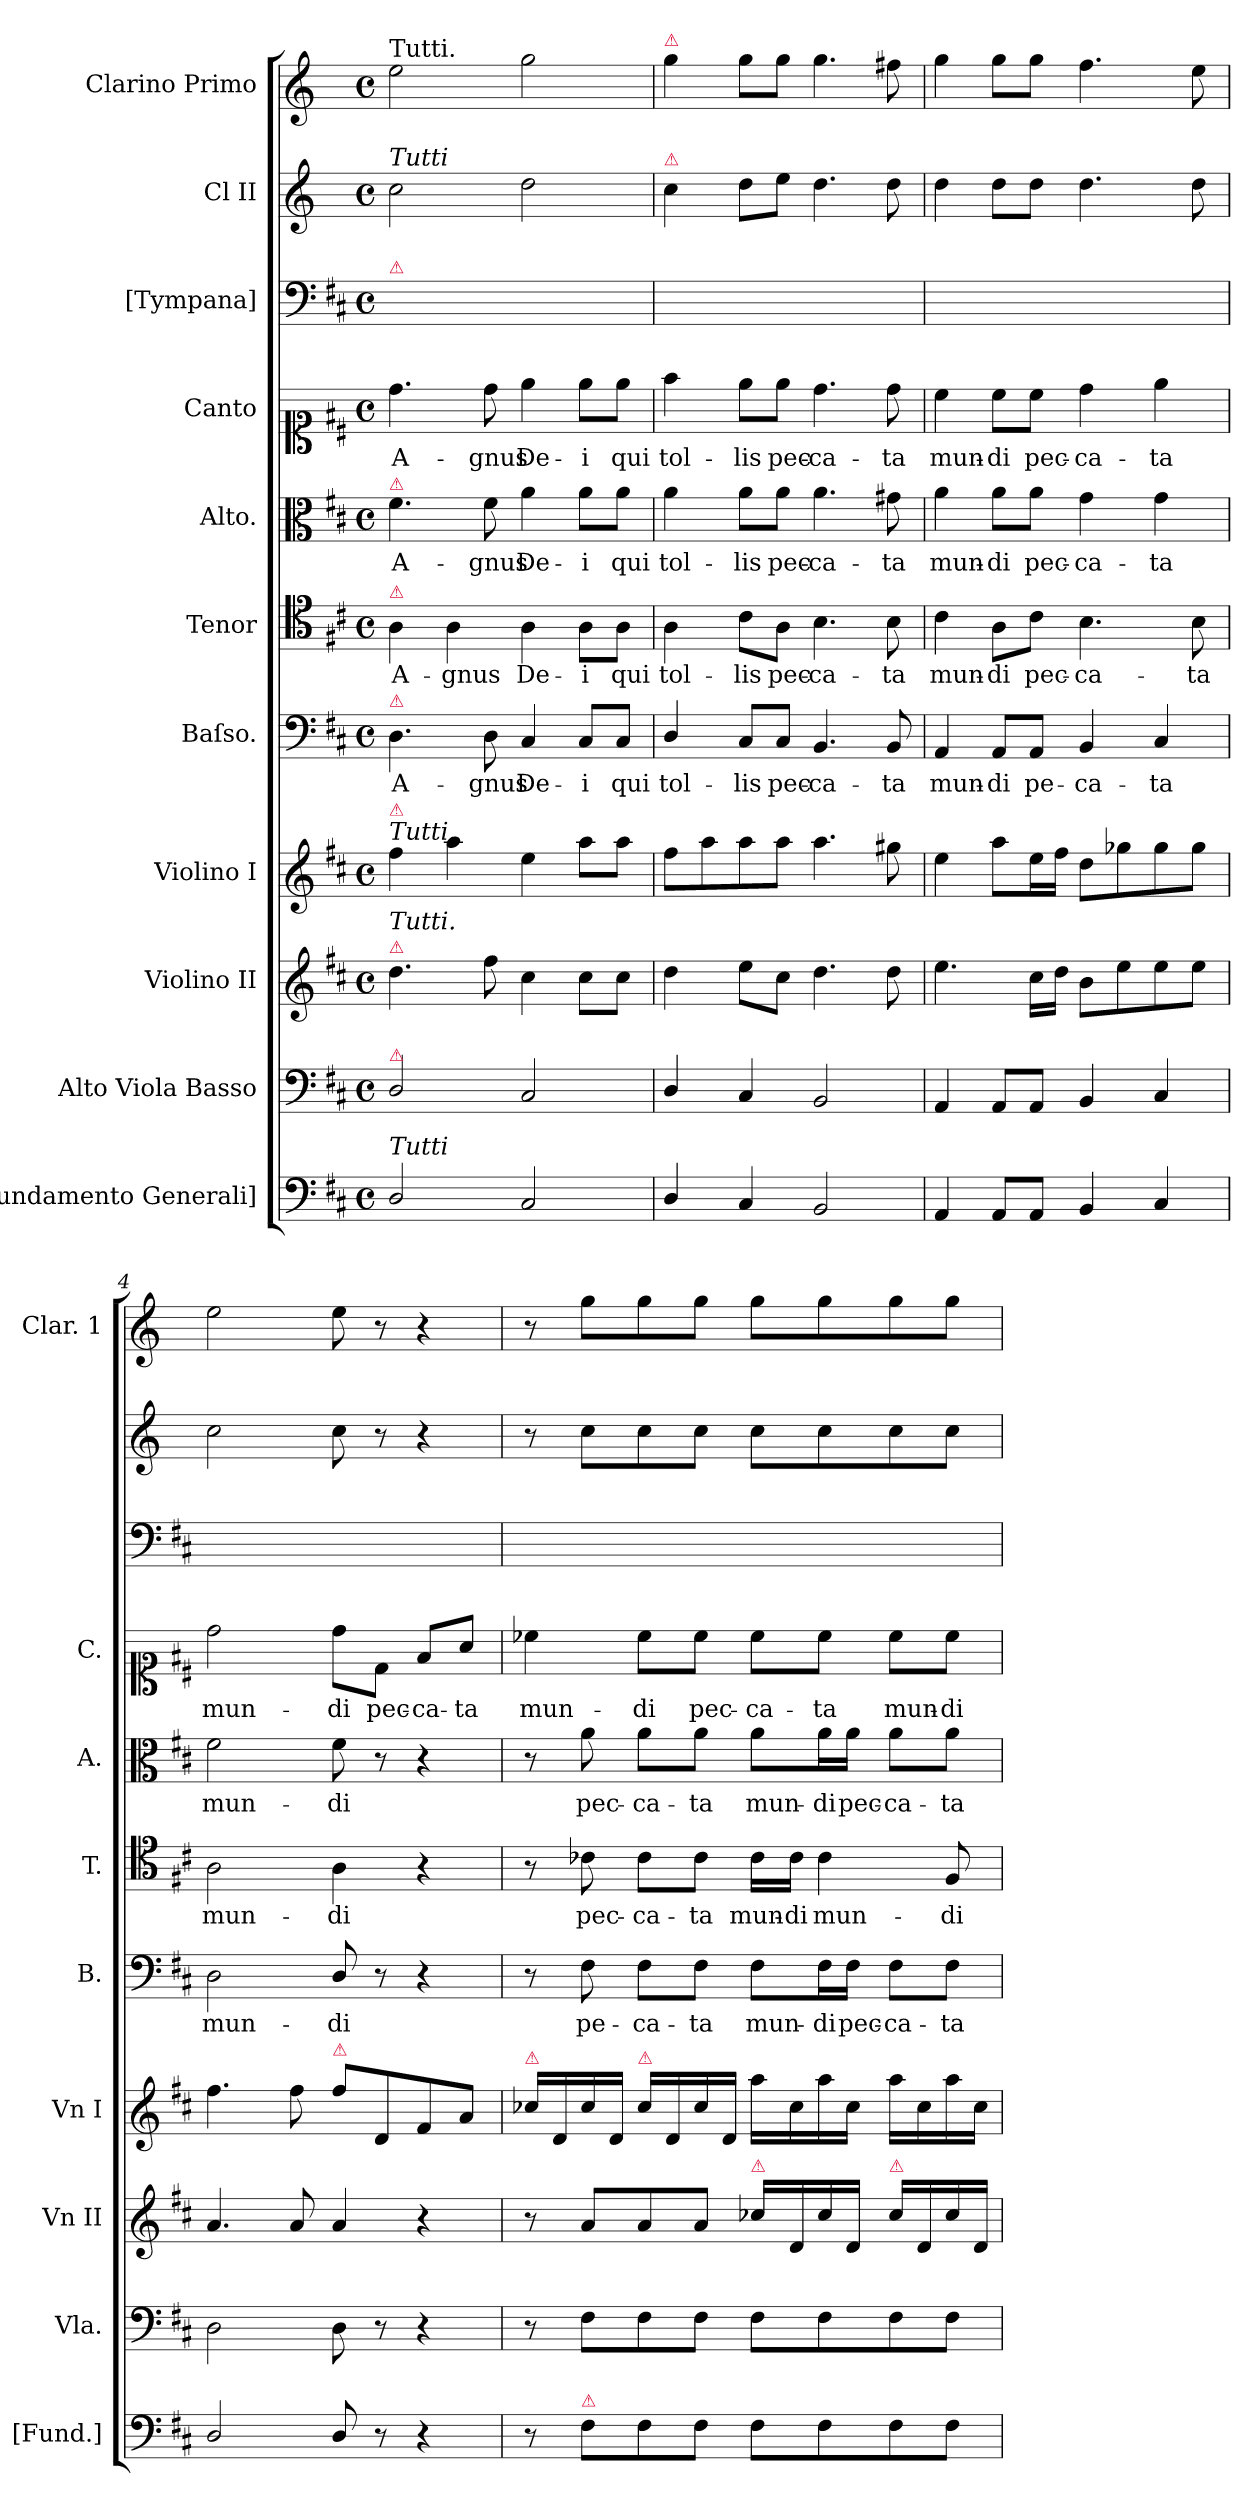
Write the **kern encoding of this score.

**kern	**kern	**kern	**kern	**kern	**text	**kern	**text	**kern	**text	**kern	**text	**kern	**kern	**kern
*part11	*part10	*part9	*part8	*part7	*part7	*part6	*part6	*part5	*part5	*part4	*part4	*part3	*part2	*part1
*staff11	*staff10	*staff9	*staff8	*staff7	*staff7	*staff6	*staff6	*staff5	*staff5	*staff4	*staff4	*staff3	*staff2	*staff1
*I"[Fundamento Generali]	*I"Alto Viola Basso	*I"Violino II	*I"Violino I	*I"Baſso.	*	*I"Tenor	*	*I"Alto.	*	*I"Canto	*	*I"[Tympana]	*I"Cl II	*I"Clarino Primo
*I'[Fund.]	*I'Vla.	*I'Vn II	*I'Vn I	*I'B.	*	*I'T.	*	*I'A.	*	*I'C.	*	*	*	*I'Clar. 1
*clefF4	*clefF4	*clefG2	*clefG2	*clefF4	*	*clefC4	*	*clefC3	*	*clefC1	*	*clefF4	*clefG2	*clefG2
*	*	*	*	*	*	*	*	*	*	*	*	*	*ITrd-1c-2	*ITrd-1c-2
*k[f#c#]	*k[f#c#]	*k[f#c#]	*k[f#c#]	*k[f#c#]	*	*k[f#c#]	*	*k[f#c#]	*	*k[f#c#]	*	*k[f#c#]	*k[f#c#]	*k[f#c#]
*M4/4	*M4/4	*M4/4	*M4/4	*M4/4	*	*M4/4	*	*M4/4	*	*M4/4	*	*M4/4	*M4/4	*M4/4
*met(c)	*met(c)	*met(c)	*met(c)	*met(c)	*	*met(c)	*	*met(c)	*	*met(c)	*	*met(c)	*met(c)	*met(c)
=1	=1	=1	=1	=1	=1	=1	=1	=1	=1	=1	=1	=1	=1	=1
!	!	!	!	!	!	!	!	!	!	!	!	!	!	!LO:TX:a:t=Tutti.
!	!	!	!	!	!	!	!	!	!	!	!	!	!LO:TX:a:i:t=Tutti	!
!	!	!	!	!	!	!	!	!	!	!	!	!LO:TX:a:color=crimson:t=⚠	!	!
!	!	!	!	!	!	!	!	!LO:TX:a:color=crimson:t=⚠	!	!	!	!	!	!
!	!	!	!	!	!	!LO:TX:a:color=crimson:t=⚠	!	!	!	!	!	!	!	!
!	!	!	!	!LO:TX:a:color=crimson:t=⚠	!	!	!	!	!	!	!	!	!	!
!	!	!	!LO:TX:a:i:t=Tutti.	!	!	!	!	!	!	!	!	!	!	!
!	!	!	!LO:TX:a:color=crimson:t=⚠	!	!	!	!	!	!	!	!	!	!	!
!	!	!LO:TX:a:color=crimson:t=⚠	!	!	!	!	!	!	!	!	!	!	!	!
!	!	!LO:TX:a:i:t=Tutti.	!	!	!	!	!	!	!	!	!	!	!	!
!	!LO:TX:a:color=crimson:t=⚠	!	!	!	!	!	!	!	!	!	!	!	!	!
!LO:TX:a:i:t=Tutti	!	!	!	!	!	!	!	!	!	!	!	!	!	!
2D/	2D/	4.dd\	4ff#\	4.D\	A-	4A\	A-	4.f#\	A-	4.dd\	A-	1ryy	2dd\	2ff#\
.	.	.	4aa\	.	.	4A\	-gnus	.	.	.	.	.	.	.
.	.	8ff#\	.	8D\	-gnus	.	.	8f#\	-gnus	8dd\	-gnus	.	.	.
2C#/	2C#/	4cc#\	4ee\	4C#/	De-	4A\	De-	4a\	De-	4ee\	De-	.	2ee\	2aa\
.	.	8cc#\L	8aa\L	8C#/L	-i	8A\L	-i	8a\L	-i	8ee\L	-i	.	.	.
.	.	8cc#\J	8aa\J	8C#/J	qui	8A\J	qui	8a\J	qui	8ee\J	qui	.	.	.
=2	=2	=2	=2	=2	=2	=2	=2	=2	=2	=2	=2	=2	=2	=2
!	!	!	!	!	!	!	!	!	!	!	!	!	!	!LO:TX:a:color=crimson:t=⚠
!	!	!	!	!	!	!	!	!	!	!	!	!	!LO:TX:a:color=crimson:t=⚠	!
4D/	4D/	4dd\	8ff#\L	4D/	tol-	4A\	tol-	4a\	tol-	4ff#\	tol-	1ryy	4dd\	4aa\
.	.	.	8aa\	.	.	.	.	.	.	.	.	.	.	.
4C#/	4C#/	8ee\L	8aa\	8C#/L	-lis	8c#\L	-lis	8a\L	-lis	8ee\L	-lis	.	8ee\L	8aa\L
.	.	8cc#\J	8aa\J	8C#/J	pec-	8A\J	pec-	8a\J	pec-	8ee\J	pec-	.	8ff#\J	8aa\J
2BB/	2BB/	4.dd\	4.aa\	4.BB/	-ca-	4.B\	-ca-	4.a\	-ca-	4.dd\	-ca-	.	4.ee\	4.aa\
.	.	8dd\	8gg#X\	8BB/	-ta	8B\	-ta	8g#X\	-ta	8dd\	-ta	.	8ee\	8gg#X\
=3	=3	=3	=3	=3	=3	=3	=3	=3	=3	=3	=3	=3	=3	=3
4AA/	4AA/	4.ee\	4ee\	4AA/	mun-	4c#\	mun-	4a\	mun-	4cc#\	mun-	1ryy	4ee\	4aa\
8AA/L	8AA/L	.	8aa\L	8AA/L	-di	8A\L	-di	8a\L	-di	8cc#\L	-di	.	8ee\L	8aa\L
8AA/J	8AA/J	16cc#\LL	16ee\L	8AA/J	pe-	8c#\J	pec-	8a\J	pec-	8cc#\J	pec-	.	8ee\J	8aa\J
.	.	16dd\JJ	16ff#\JJ	.	.	.	.	.	.	.	.	.	.	.
4BB/	4BB/	8b\L	8dd\L	4BB/	-ca-	4.B\	-ca-	4g\	-ca-	4dd\	-ca-	.	4.ee\	4.gg\
.	.	8ee\	8gg-X\	.	.	.	.	.	.	.	.	.	.	.
4C#/	4C#/	8ee\	8gg-\	4C#/	-ta	.	.	4g\	-ta	4ee\	-ta	.	.	.
.	.	8ee\J	8gg-\J	.	.	8B\	-ta	.	.	.	.	.	8ee\	8ff#\
=4	=4	=4	=4	=4	=4	=4	=4	=4	=4	=4	=4	=4	=4	=4
2D/	2D\	4.a/	4.ff#\	2D\	mun-	2A\	mun-	2f#\	mun-	2dd\	mun-	1ryy	2dd\	2ff#\
.	.	8a/	8ff#\	.	.	.	.	.	.	.	.	.	.	.
!	!	!	!LO:TX:a:color=crimson:t=⚠	!	!	!	!	!	!	!	!	!	!	!
8D/	8D\	4a/	8ff#\L	8D/	-di	4A\	-di	8f#\	-di	8dd\L	-di	.	8dd\	8ff#\
8r	8r	.	8d/	8r	.	.	.	8r	.	8d\J	pec-	.	8r	8r
4r	4r	4r	8f#/	4r	.	4r	.	4r	.	8f#/L	-ca-	.	4r	4r
.	.	.	8a/J	.	.	.	.	.	.	8a/J	-ta	.	.	.
=5	=5	=5	=5	=5	=5	=5	=5	=5	=5	=5	=5	=5	=5	=5
!	!	!	!LO:TX:a:color=crimson:t=⚠	!	!	!	!	!	!	!	!	!	!	!
8r	8r	8r	16cc-X\LL	8r	.	8r	.	8r	.	4cc-X\	mun-	1ryy	8r	8r
.	.	.	16d/	.	.	.	.	.	.	.	.	.	.	.
!LO:TX:a:color=crimson:t=⚠	!	!	!	!	!	!	!	!	!	!	!	!	!	!
8F#\L	8F#\L	8a/L	16cc-\	8F#\	pe-	8c-X\	pec-	8a\	pec-	.	.	.	8dd\L	8aa\L
.	.	.	16d/JJ	.	.	.	.	.	.	.	.	.	.	.
!	!	!	!LO:TX:a:color=crimson:t=⚠	!	!	!	!	!	!	!	!	!	!	!
8F#\	8F#\	8a/	16cc-\LL	8F#\L	-ca-	8c-\L	-ca-	8a\L	-ca-	8cc-\L	-di	.	8dd\	8aa\
.	.	.	16d/	.	.	.	.	.	.	.	.	.	.	.
8F#\J	8F#\J	8a/J	16cc-\	8F#\J	-ta	8c-\J	-ta	8a\J	-ta	8cc-\J	pec-	.	8dd\J	8aa\J
.	.	.	16d/JJ	.	.	.	.	.	.	.	.	.	.	.
!	!	!LO:TX:a:color=crimson:t=⚠	!	!	!	!	!	!	!	!	!	!	!	!
8F#\L	8F#\L	16cc-X\LL	16aa\LL	8F#\L	mun-	16c-\LL	mun-	8a\L	mun-	8cc-\L	-ca-	.	8dd\L	8aa\L
.	.	16d/	16cc-\	.	.	16c-\JJ	-di	.	.	.	.	.	.	.
8F#\	8F#\	16cc-\	16aa\	16F#\L	-di	4c-\	mun-	16a\L	-di	8cc-\J	-ta	.	8dd\	8aa\
.	.	16d/JJ	16cc-\JJ	16F#\JJ	pec-	.	.	16a\JJ	pec-	.	.	.	.	.
!	!	!LO:TX:a:color=crimson:t=⚠	!	!	!	!	!	!	!	!	!	!	!	!
8F#\	8F#\	16cc-\LL	16aa\LL	8F#\L	-ca-	.	.	8a\L	-ca-	8cc-\L	mun-	.	8dd\	8aa\
.	.	16d/	16cc-\	.	.	.	.	.	.	.	.	.	.	.
8F#\J	8F#\J	16cc-\	16aa\	8F#\J	-ta	8F#/	-di	8a\J	-ta	8cc-\J	-di	.	8dd\J	8aa\J
.	.	16d/JJ	16cc-\JJ	.	.	.	.	.	.	.	.	.	.	.
=	=	=	=	=	=	=	=	=	=	=	=	=	=	=
*-	*-	*-	*-	*-	*-	*-	*-	*-	*-	*-	*-	*-	*-	*-
